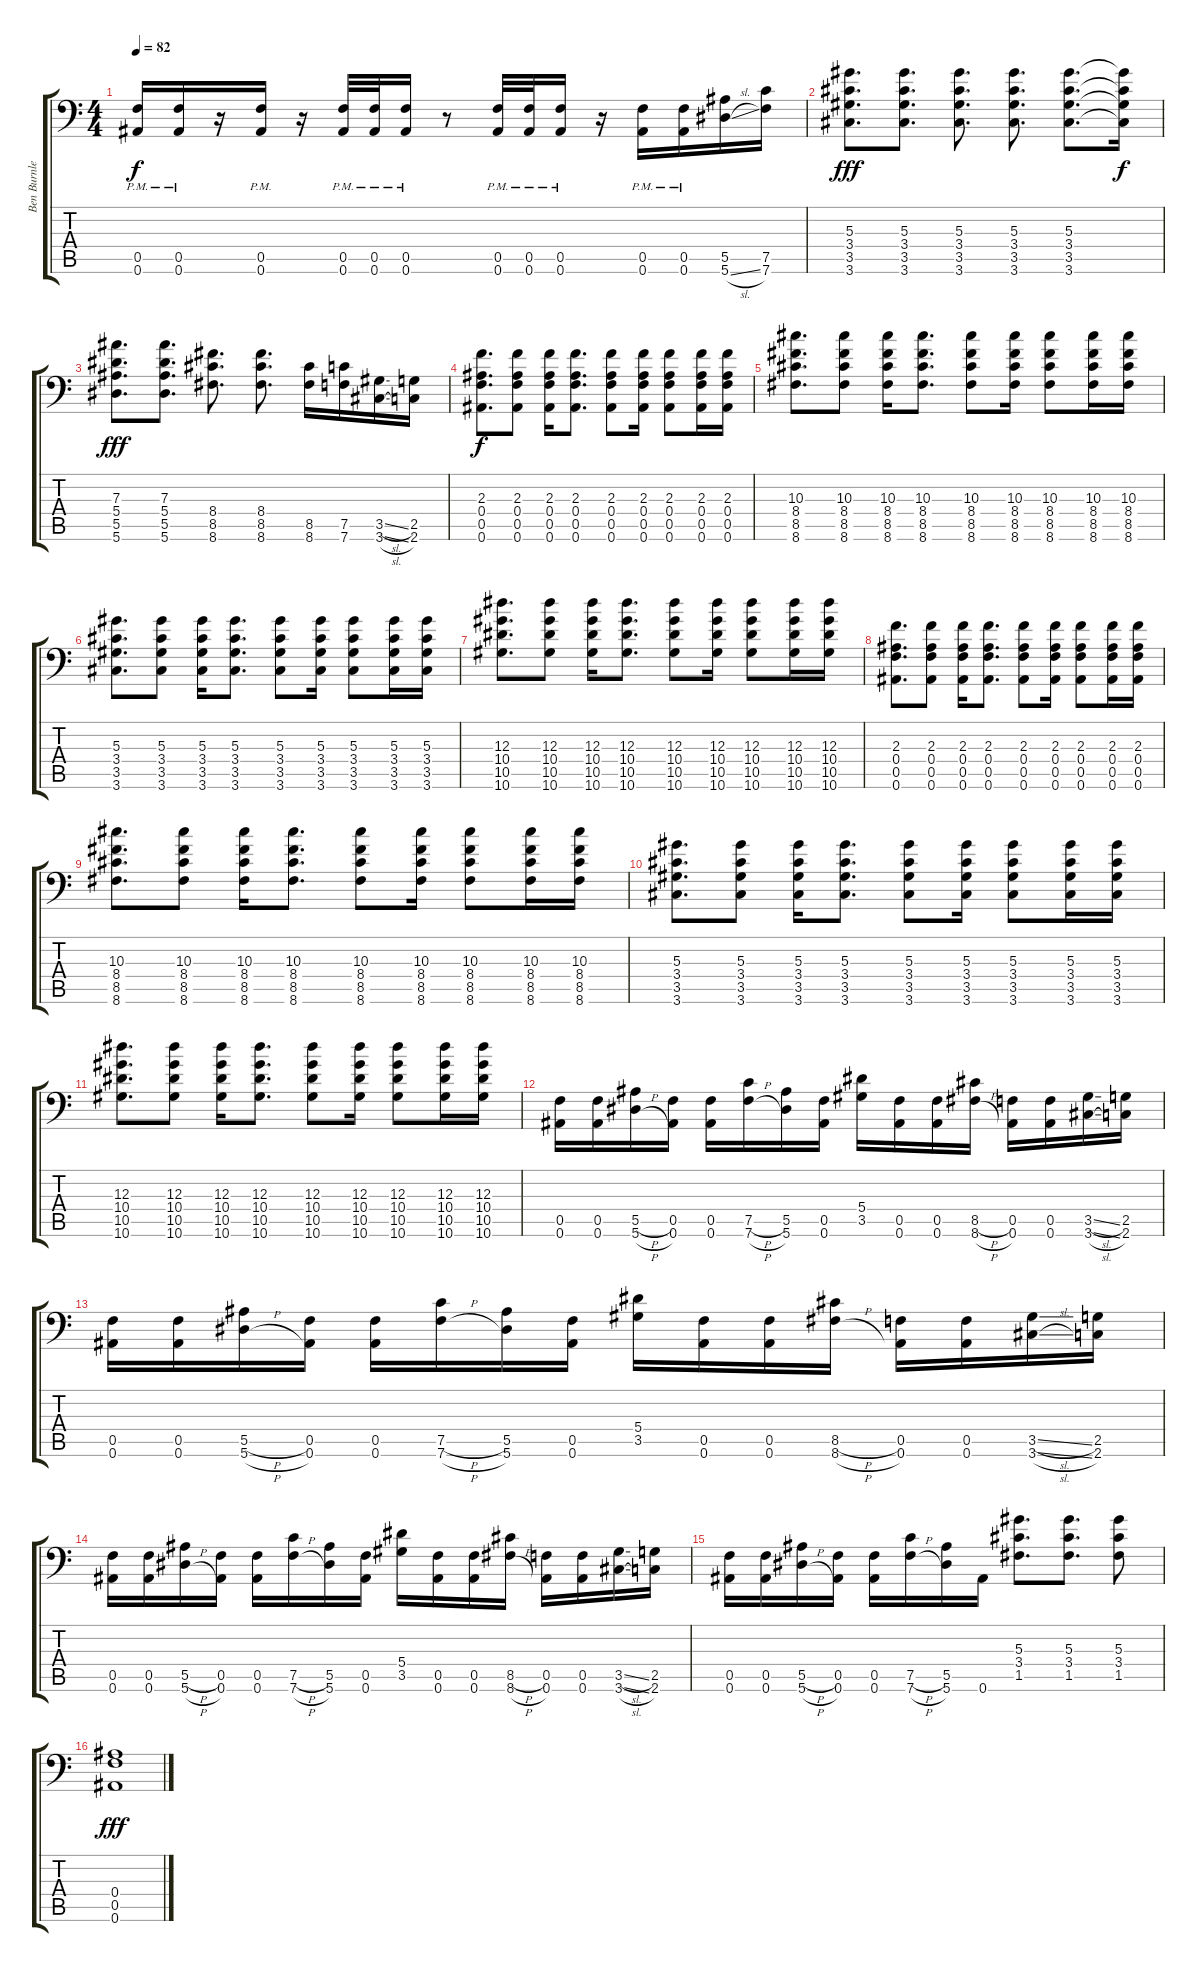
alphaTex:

\track ("Ben Burnley Gtr 2" "Ben Burnle") {instrument distortionguitar}
\staff {score tabs}
\tuning (C4 G3 Eb3 Bb2 F2 Bb1) {hide}
\ts (4 4)
\tempo 82
\clef f4
\ks c
(0.5{pm} 0.6{pm}).16{dy f} (0.5{pm} 0.6{pm}).16 r.16 (0.5{pm} 0.6{pm}).16 r.16 (0.5{pm} 0.6{pm}).32 (0.5{pm} 0.6{pm}).32 (0.5{pm} 0.6{pm}).16 r.8 (0.5{pm} 0.6{pm}).32 (0.5{pm} 0.6{pm}).32 (0.5{pm} 0.6{pm}).16 r.16 (0.5{pm} 0.6{pm}).16 (0.5{pm} 0.6{pm}).16 (5.5 5.6{sl}).16 (7.5 7.6).16 |
(5.3 3.4 3.5 3.6).8{d dy fff} (5.3 3.4 3.5 3.6).8{d} (5.3 3.4 3.5 3.6).8{d} (5.3 3.4 3.5 3.6).8{d} (5.3 3.4 3.5 3.6).8{d} (5.3{t} 3.4{t} 3.5{t} 3.6{t}).16{dy f} |
(7.3 5.4 5.5 5.6).8{d dy fff} (7.3 5.4 5.5 5.6).8{d} (8.4 8.5 8.6).8{d} (8.4 8.5 8.6).8{d} (8.5 8.6).16 (7.5 7.6).16 (3.5{sl} 3.6{sl}).16 (2.5 2.6).16 |
(2.3 0.4 0.5 0.6).8{d dy f} (2.3 0.4 0.5 0.6).8 (2.3 0.4 0.5 0.6).16 (2.3 0.4 0.5 0.6).8{d} (2.3 0.4 0.5 0.6).8 (2.3 0.4 0.5 0.6).16 (2.3 0.4 0.5 0.6).8 (2.3 0.4 0.5 0.6).16 (2.3 0.4 0.5 0.6).16 |
(10.3 8.4 8.5 8.6).8{d} (10.3 8.4 8.5 8.6).8 (10.3 8.4 8.5 8.6).16 (10.3 8.4 8.5 8.6).8{d} (10.3 8.4 8.5 8.6).8 (10.3 8.4 8.5 8.6).16 (10.3 8.4 8.5 8.6).8 (10.3 8.4 8.5 8.6).16 (10.3 8.4 8.5 8.6).16 |
(5.3 3.4 3.5 3.6).8{d} (5.3 3.4 3.5 3.6).8 (5.3 3.4 3.5 3.6).16 (5.3 3.4 3.5 3.6).8{d} (5.3 3.4 3.5 3.6).8 (5.3 3.4 3.5 3.6).16 (5.3 3.4 3.5 3.6).8 (5.3 3.4 3.5 3.6).16 (5.3 3.4 3.5 3.6).16 |
(12.3 10.4 10.5 10.6).8{d} (12.3 10.4 10.5 10.6).8 (12.3 10.4 10.5 10.6).16 (12.3 10.4 10.5 10.6).8{d} (12.3 10.4 10.5 10.6).8 (12.3 10.4 10.5 10.6).16 (12.3 10.4 10.5 10.6).8 (12.3 10.4 10.5 10.6).16 (12.3 10.4 10.5 10.6).16 |
(2.3 0.4 0.5 0.6).8{d} (2.3 0.4 0.5 0.6).8 (2.3 0.4 0.5 0.6).16 (2.3 0.4 0.5 0.6).8{d} (2.3 0.4 0.5 0.6).8 (2.3 0.4 0.5 0.6).16 (2.3 0.4 0.5 0.6).8 (2.3 0.4 0.5 0.6).16 (2.3 0.4 0.5 0.6).16 |
(10.3 8.4 8.5 8.6).8{d} (10.3 8.4 8.5 8.6).8 (10.3 8.4 8.5 8.6).16 (10.3 8.4 8.5 8.6).8{d} (10.3 8.4 8.5 8.6).8 (10.3 8.4 8.5 8.6).16 (10.3 8.4 8.5 8.6).8 (10.3 8.4 8.5 8.6).16 (10.3 8.4 8.5 8.6).16 |
(5.3 3.4 3.5 3.6).8{d} (5.3 3.4 3.5 3.6).8 (5.3 3.4 3.5 3.6).16 (5.3 3.4 3.5 3.6).8{d} (5.3 3.4 3.5 3.6).8 (5.3 3.4 3.5 3.6).16 (5.3 3.4 3.5 3.6).8 (5.3 3.4 3.5 3.6).16 (5.3 3.4 3.5 3.6).16 |
(12.3 10.4 10.5 10.6).8{d} (12.3 10.4 10.5 10.6).8 (12.3 10.4 10.5 10.6).16 (12.3 10.4 10.5 10.6).8{d} (12.3 10.4 10.5 10.6).8 (12.3 10.4 10.5 10.6).16 (12.3 10.4 10.5 10.6).8 (12.3 10.4 10.5 10.6).16 (12.3 10.4 10.5 10.6).16 |
(0.5 0.6).16 (0.5 0.6).16 (5.5{h} 5.6{h}).16 (0.5 0.6).16 (0.5 0.6).16 (7.5{h} 7.6{h}).16 (5.5 5.6).16 (0.5 0.6).16 (5.4 3.5).16 (0.5 0.6).16 (0.5 0.6).16 (8.5{h} 8.6{h}).16 (0.5 0.6).16 (0.5 0.6).16 (3.5{sl} 3.6{sl}).16 (2.5 2.6).16 |
(0.5 0.6).16 (0.5 0.6).16 (5.5{h} 5.6{h}).16 (0.5 0.6).16 (0.5 0.6).16 (7.5{h} 7.6{h}).16 (5.5 5.6).16 (0.5 0.6).16 (5.4 3.5).16 (0.5 0.6).16 (0.5 0.6).16 (8.5{h} 8.6{h}).16 (0.5 0.6).16 (0.5 0.6).16 (3.5{sl} 3.6{sl}).16 (2.5 2.6).16 |
(0.5 0.6).16 (0.5 0.6).16 (5.5{h} 5.6{h}).16 (0.5 0.6).16 (0.5 0.6).16 (7.5{h} 7.6{h}).16 (5.5 5.6).16 (0.5 0.6).16 (5.4 3.5).16 (0.5 0.6).16 (0.5 0.6).16 (8.5{h} 8.6{h}).16 (0.5 0.6).16 (0.5 0.6).16 (3.5{sl} 3.6{sl}).16 (2.5 2.6).16 |
(0.5 0.6).16 (0.5 0.6).16 (5.5{h} 5.6{h}).16 (0.5 0.6).16 (0.5 0.6).16 (7.5{h} 7.6{h}).16 (5.5 5.6).16 0.6.16 (5.3 3.4 1.5).8{d} (5.3 3.4 1.5).8{d} (5.3 3.4 1.5).8 |
(0.4 0.5 0.6).1{dy fff}
